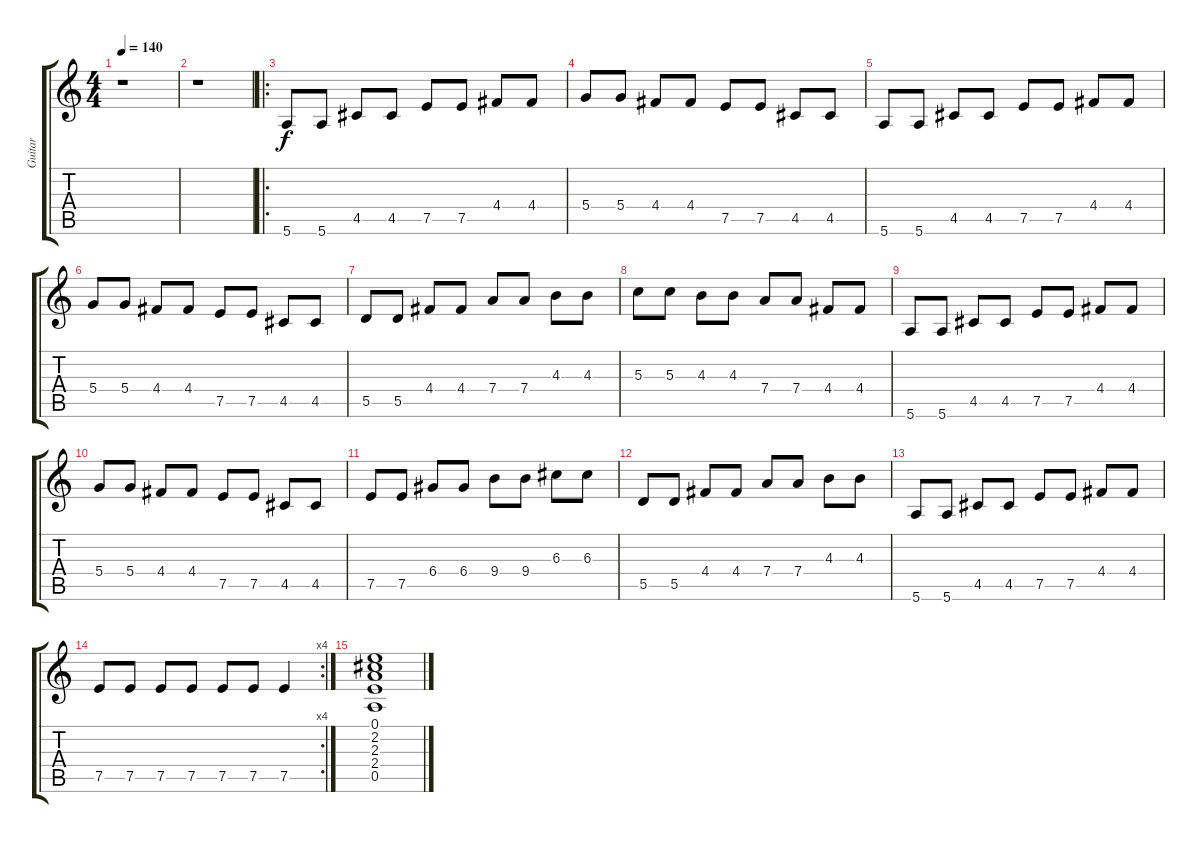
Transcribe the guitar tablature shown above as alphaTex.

\track ("Guitar" "Guitar") {instrument overdrivenguitar}
\staff {score tabs}
\tuning (E4 B3 G3 D3 A2 E2) {hide}
\ts (4 4)
\tempo 140
\clef g2
\ks c
r.1{dy f instrument overdrivenguitar} |
r.1 |
\ro
5.6.8 5.6.8 4.5.8 4.5.8 7.5.8 7.5.8 4.4.8 4.4.8 |
5.4.8 5.4.8 4.4.8 4.4.8 7.5.8 7.5.8 4.5.8 4.5.8 |
5.6.8 5.6.8 4.5.8 4.5.8 7.5.8 7.5.8 4.4.8 4.4.8 |
5.4.8 5.4.8 4.4.8 4.4.8 7.5.8 7.5.8 4.5.8 4.5.8 |
5.5.8 5.5.8 4.4.8 4.4.8 7.4.8 7.4.8 4.3.8 4.3.8 |
5.3.8 5.3.8 4.3.8 4.3.8 7.4.8 7.4.8 4.4.8 4.4.8 |
5.6.8 5.6.8 4.5.8 4.5.8 7.5.8 7.5.8 4.4.8 4.4.8 |
5.4.8 5.4.8 4.4.8 4.4.8 7.5.8 7.5.8 4.5.8 4.5.8 |
7.5.8 7.5.8 6.4.8 6.4.8 9.4.8 9.4.8 6.3.8 6.3.8 |
5.5.8 5.5.8 4.4.8 4.4.8 7.4.8 7.4.8 4.3.8 4.3.8 |
5.6.8 5.6.8 4.5.8 4.5.8 7.5.8 7.5.8 4.4.8 4.4.8 |
\rc 4
7.5.8 7.5.8 7.5.8 7.5.8 7.5.8 7.5.8 7.5.4 |
(0.1 2.2 2.3 2.4 0.5).1
